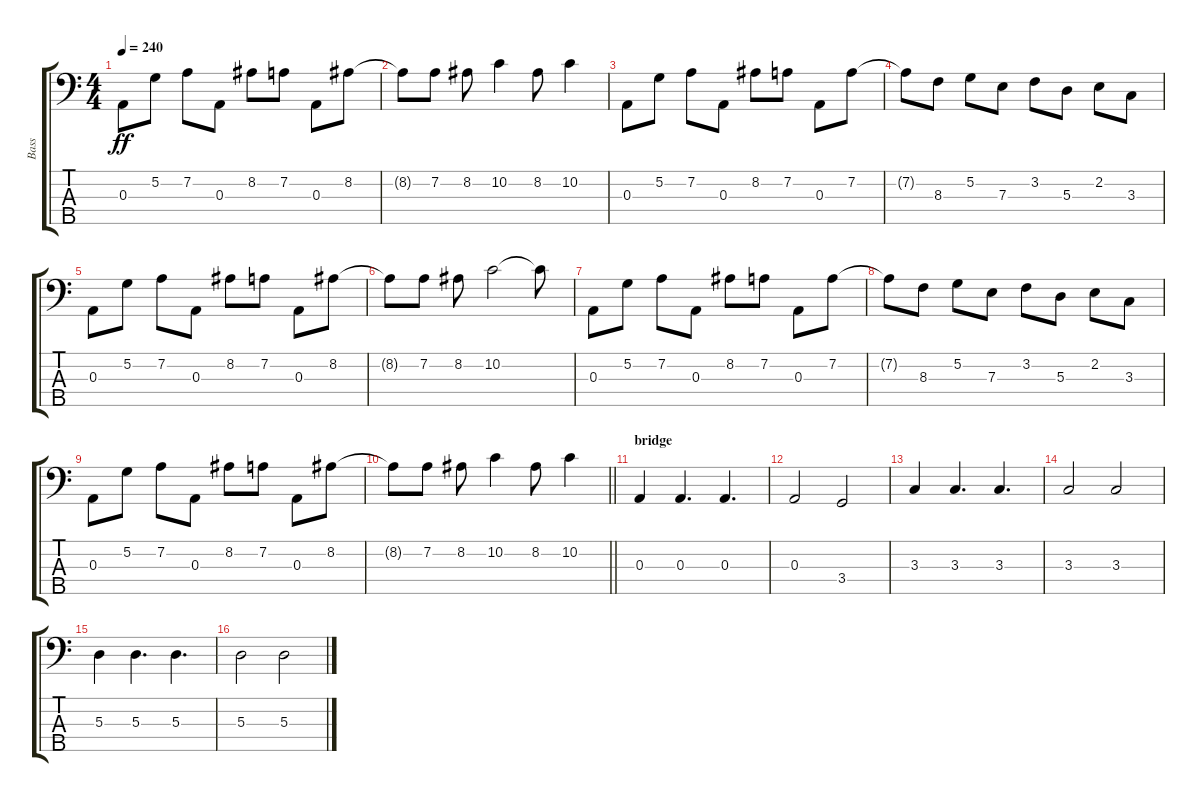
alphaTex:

\track ("Bass" "Bass") {instrument electricbassfinger}
\staff {score tabs}
\tuning (G2 D2 A1 E1 B0) {hide}
\ts (4 4)
\tempo 240
\clef f4
\ks c
0.3.8{dy ff} 5.2.8 7.2.8 0.3.8 8.2.8 7.2.8 0.3.8 8.2.8 |
8.2{t}.8 7.2.8 8.2.8 10.2.4 8.2.8 10.2.4 |
0.3.8 5.2.8 7.2.8 0.3.8 8.2.8 7.2.8 0.3.8 7.2.8 |
7.2{t}.8 8.3.8 5.2.8 7.3.8 3.2.8 5.3.8 2.2.8 3.3.8 |
0.3.8 5.2.8 7.2.8 0.3.8 8.2.8 7.2.8 0.3.8 8.2.8 |
8.2{t}.8 7.2.8 8.2.8 10.2.2 10.2{t}.8 |
0.3.8 5.2.8 7.2.8 0.3.8 8.2.8 7.2.8 0.3.8 7.2.8 |
7.2{t}.8 8.3.8 5.2.8 7.3.8 3.2.8 5.3.8 2.2.8 3.3.8 |
0.3.8 5.2.8 7.2.8 0.3.8 8.2.8 7.2.8 0.3.8 8.2.8 |
\barLineRight lightlight
8.2{t}.8 7.2.8 8.2.8 10.2.4 8.2.8 10.2.4 |
\section ("" "bridge")
0.3.4 0.3.4{d} 0.3.4{d} |
0.3.2 3.4.2 |
3.3.4 3.3.4{d} 3.3.4{d} |
3.3.2 3.3.2 |
5.3.4 5.3.4{d} 5.3.4{d} |
5.3.2 5.3.2
